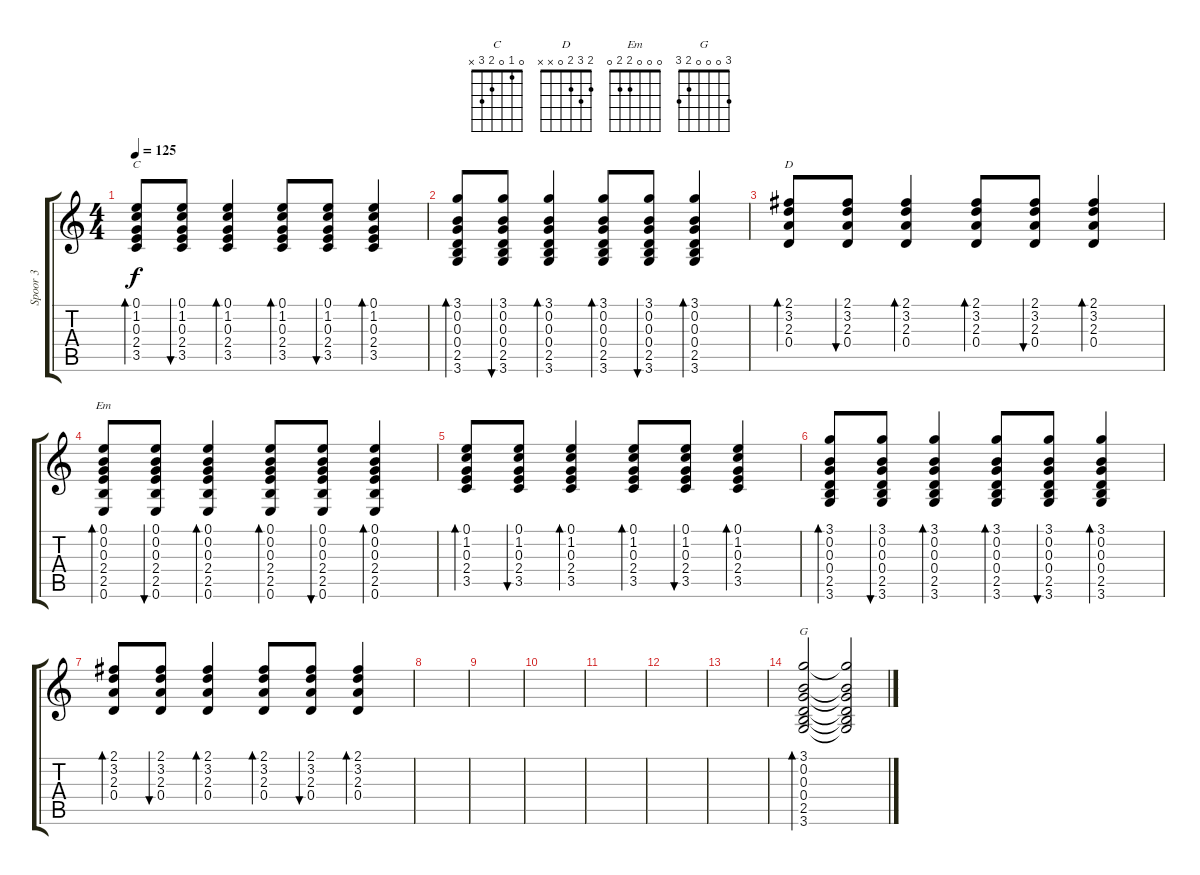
\track ("Spoor 3" "Spoor 3") {instrument acousticguitarsteel}
\staff {score tabs}
\tuning (E4 B3 G3 D3 A2 E2) {hide}
\chord ("C" 0 1 0 2 3 x)
\chord ("D" 2 3 2 0 x x)
\chord ("Em" 0 0 0 2 2 0)
\chord ("G" 3 0 0 0 2 3)
\ts (4 4)
\tempo 125
\clef g2
\ks c
(0.1 1.2 0.3 2.4 3.5).8{bd 60 ch "C" dy f} (0.1 1.2 0.3 2.4 3.5).8{bu 60} (0.1 1.2 0.3 2.4 3.5).4{bd 60} (0.1 1.2 0.3 2.4 3.5).8{bd 60} (0.1 1.2 0.3 2.4 3.5).8{bu 60} (0.1 1.2 0.3 2.4 3.5).4{bd 60} |
(3.1 0.2 0.3 0.4 2.5 3.6).8{bd 60} (3.1 0.2 0.3 0.4 2.5 3.6).8{bu 60} (3.1 0.2 0.3 0.4 2.5 3.6).4{bd 30} (3.1 0.2 0.3 0.4 2.5 3.6).8{bd 30} (3.1 0.2 0.3 0.4 2.5 3.6).8{bu 60} (3.1 0.2 0.3 0.4 2.5 3.6).4{bd 30} |
(2.1 3.2 2.3 0.4).8{bd 60 ch "D"} (2.1 3.2 2.3 0.4).8{bu 60} (2.1 3.2 2.3 0.4).4{bd 30} (2.1 3.2 2.3 0.4).8{bd 30} (2.1 3.2 2.3 0.4).8{bu 60} (2.1 3.2 2.3 0.4).4{bd 30} |
(0.1 0.2 0.3 2.4 2.5 0.6).8{bd 60 ch "Em"} (0.1 0.2 0.3 2.4 2.5 0.6).8{bu 60} (0.1 0.2 0.3 2.4 2.5 0.6).4{bd 30} (0.1 0.2 0.3 2.4 2.5 0.6).8{bd 30} (0.1 0.2 0.3 2.4 2.5 0.6).8{bu 60} (0.1 0.2 0.3 2.4 2.5 0.6).4{bd 30} |
(0.1 1.2 0.3 2.4 3.5).8{bd 60} (0.1 1.2 0.3 2.4 3.5).8{bu 60} (0.1 1.2 0.3 2.4 3.5).4{bd 60} (0.1 1.2 0.3 2.4 3.5).8{bd 60} (0.1 1.2 0.3 2.4 3.5).8{bu 60} (0.1 1.2 0.3 2.4 3.5).4{bd 60} |
(3.1 0.2 0.3 0.4 2.5 3.6).8{bd 60} (3.1 0.2 0.3 0.4 2.5 3.6).8{bu 60} (3.1 0.2 0.3 0.4 2.5 3.6).4{bd 30} (3.1 0.2 0.3 0.4 2.5 3.6).8{bd 30} (3.1 0.2 0.3 0.4 2.5 3.6).8{bu 60} (3.1 0.2 0.3 0.4 2.5 3.6).4{bd 30} |
(2.1 3.2 2.3 0.4).8{bd 60} (2.1 3.2 2.3 0.4).8{bu 60} (2.1 3.2 2.3 0.4).4{bd 30} (2.1 3.2 2.3 0.4).8{bd 30} (2.1 3.2 2.3 0.4).8{bu 60} (2.1 3.2 2.3 0.4).4{bd 30} |
|
|
|
|
|
|
(3.1 0.2 0.3 0.4 2.5 3.6).2{bd 30 ch "G"} (3.1{t} 0.2{t} 0.3{t} 0.4{t} 2.5{t} 3.6{t}).2
